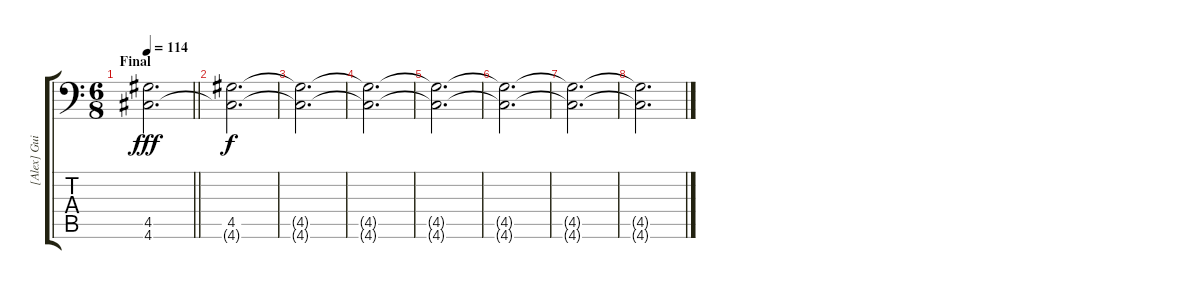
\track ("[Alex] Guitar #2" "[Alex] Gui") {solo instrument distortionguitar}
\staff {score tabs}
\tuning (B3 Gb3 D3 A2 E2 A1) {hide}
\ts (6 8)
\section ("" "Final ")
\tempo 114
\clef f4
\barLineRight lightlight
\ks c
(4.5 4.6).2{d dy fff volume 0} |
(4.5 4.6{t}).2{d dy f} |
(4.5{t} 4.6{t}).2{d} |
(4.5{t} 4.6{t}).2{d} |
(4.5{t} 4.6{t}).2{d} |
(4.5{t} 4.6{t}).2{d} |
(4.5{t} 4.6{t}).2{d} |
(4.5{t} 4.6{t}).2{d}
